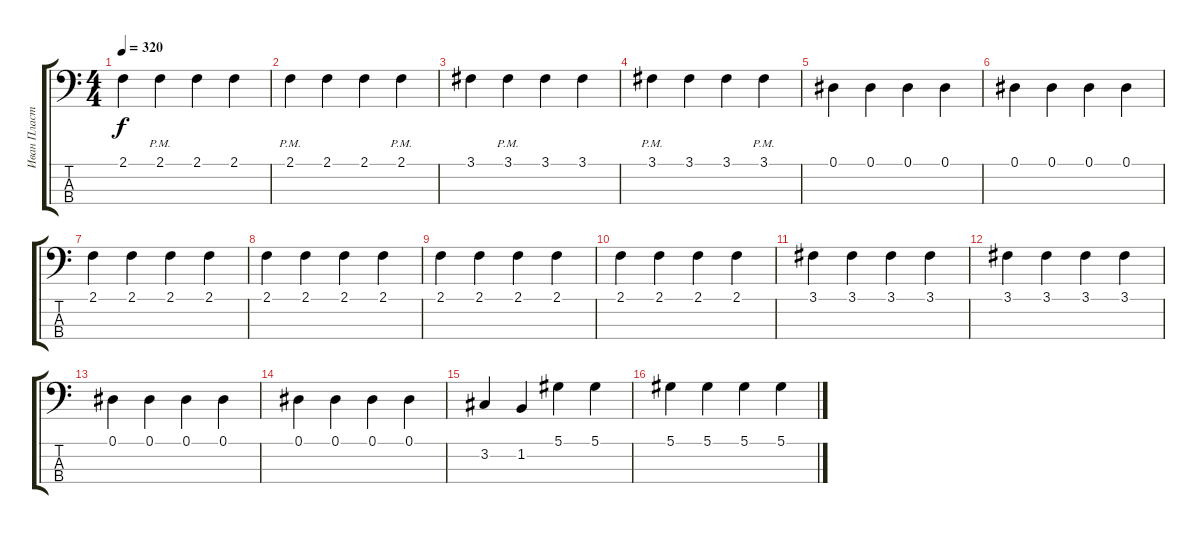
\track ("Иван Пластинин-Бас" "Иван Пласт") {instrument electricbasspick}
\staff {score tabs}
\tuning (Eb2 Bb1 F1 Bb0) {hide}
\ts (4 4)
\tempo 320
\clef f4
\ks c
2.1.4{dy f} 2.1{pm}.4 2.1.4 2.1.4 |
2.1{pm}.4 2.1.4 2.1.4 2.1{pm}.4 |
3.1.4 3.1{pm}.4 3.1.4 3.1.4 |
3.1{pm}.4 3.1.4 3.1.4 3.1{pm}.4 |
0.1.4 0.1.4 0.1.4 0.1.4 |
0.1.4 0.1.4 0.1.4 0.1.4 |
2.1.4 2.1.4 2.1.4 2.1.4 |
2.1.4 2.1.4 2.1.4 2.1.4 |
2.1.4 2.1.4 2.1.4 2.1.4 |
2.1.4 2.1.4 2.1.4 2.1.4 |
3.1.4 3.1.4 3.1.4 3.1.4 |
3.1.4 3.1.4 3.1.4 3.1.4 |
0.1.4 0.1.4 0.1.4 0.1.4 |
0.1.4 0.1.4 0.1.4 0.1.4 |
3.2.4 1.2.4 5.1.4 5.1.4 |
5.1.4 5.1.4 5.1.4 5.1.4
